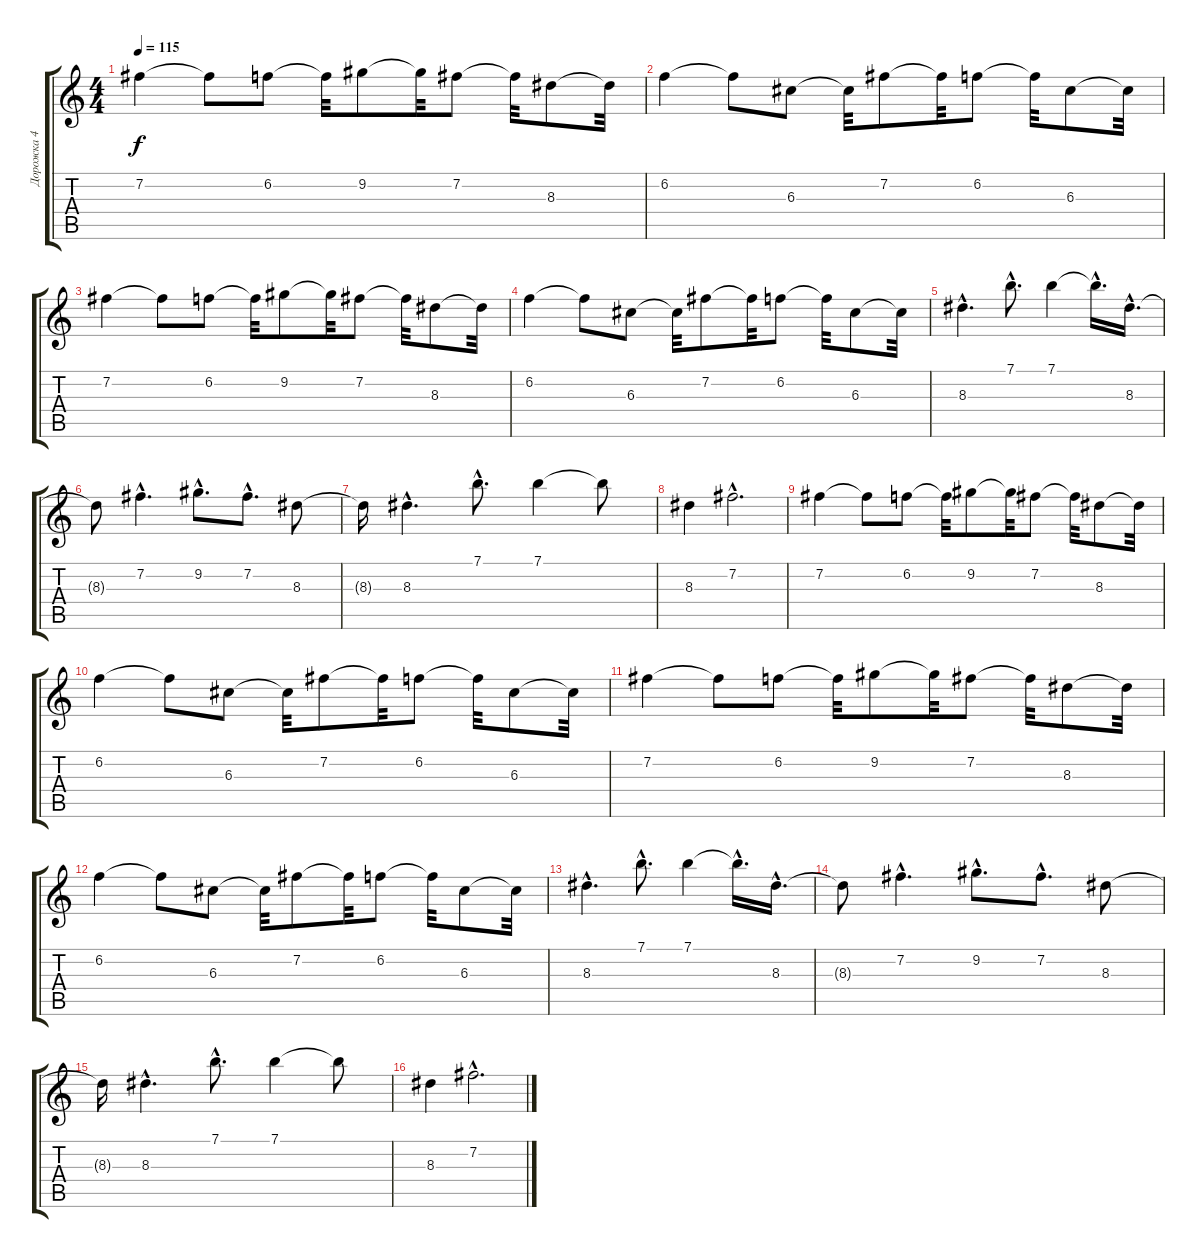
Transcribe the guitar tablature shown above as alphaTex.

\track ("Дорожка 4" "Дорожка 4") {instrument distortionguitar}
\staff {score tabs}
\tuning (E4 B3 G3 D3 A2 E2) {hide}
\ts (4 4)
\tempo 115
\clef g2
\ks c
7.2.4{dy f} 7.2{t}.8 6.2.8 6.2{t}.32 9.2.8 9.2{t}.32 7.2.8 7.2{t}.32 8.3.8 8.3{t}.32 |
6.2.4 6.2{t}.8 6.3.8 6.3{t}.32 7.2.8 7.2{t}.32 6.2.8 6.2{t}.32 6.3.8 6.3{t}.32 |
7.2.4 7.2{t}.8 6.2.8 6.2{t}.32 9.2.8 9.2{t}.32 7.2.8 7.2{t}.32 8.3.8 8.3{t}.32 |
6.2.4 6.2{t}.8 6.3.8 6.3{t}.32 7.2.8 7.2{t}.32 6.2.8 6.2{t}.32 6.3.8 6.3{t}.32 |
8.3{hac}.4{d} 7.1{hac}.8{d} 7.1.4 7.1{hac t}.16{d} 8.3{hac}.16{d} |
8.3{t}.8 7.2{hac}.4{d} 9.2{hac}.8{d} 7.2{hac}.8{d} 8.3.8 |
8.3{t}.16 8.3{hac}.4{d} 7.1{hac}.8{d} 7.1.4 7.1{t}.8 |
8.3.4 7.2{hac}.2{d} |
7.2.4 7.2{t}.8 6.2.8 6.2{t}.32 9.2.8 9.2{t}.32 7.2.8 7.2{t}.32 8.3.8 8.3{t}.32 |
6.2.4 6.2{t}.8 6.3.8 6.3{t}.32 7.2.8 7.2{t}.32 6.2.8 6.2{t}.32 6.3.8 6.3{t}.32 |
7.2.4 7.2{t}.8 6.2.8 6.2{t}.32 9.2.8 9.2{t}.32 7.2.8 7.2{t}.32 8.3.8 8.3{t}.32 |
6.2.4 6.2{t}.8 6.3.8 6.3{t}.32 7.2.8 7.2{t}.32 6.2.8 6.2{t}.32 6.3.8 6.3{t}.32 |
8.3{hac}.4{d} 7.1{hac}.8{d} 7.1.4 7.1{hac t}.16{d} 8.3{hac}.16{d} |
8.3{t}.8 7.2{hac}.4{d} 9.2{hac}.8{d} 7.2{hac}.8{d} 8.3.8 |
8.3{t}.16 8.3{hac}.4{d} 7.1{hac}.8{d} 7.1.4 7.1{t}.8 |
8.3.4 7.2{hac}.2{d}
